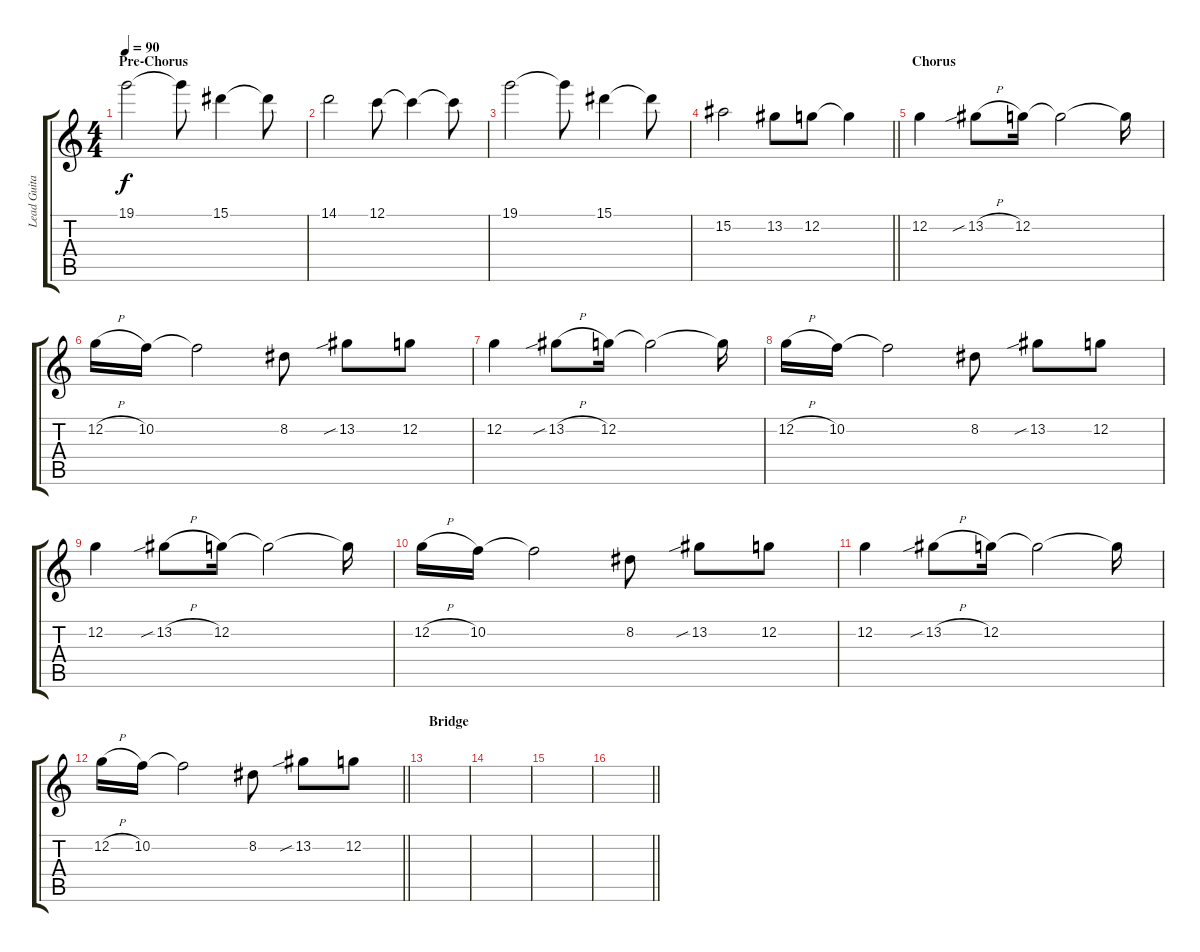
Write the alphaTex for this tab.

\track ("Lead Guitar" "Lead Guita") {instrument distortionguitar}
\staff {score tabs}
\tuning (C4 G3 Eb3 Bb2 F2 C2) {hide}
\ts (4 4)
\section ("" "Pre-Chorus")
\tempo 90
\clef g2
\ks c
19.1.2{dy f} 19.1{t}.8 15.1.4 15.1{t}.8 |
14.1.2 12.1.8 12.1{t}.4 12.1{t}.8 |
19.1.2 19.1{t}.8 15.1.4 15.1{t}.8 |
\barLineRight lightlight
15.2.2 13.2.8 12.2.8 12.2{t}.4 |
\section ("" "Chorus")
12.2.4 13.2{sib h}.8 12.2.16 12.2{t}.2 12.2{t}.16 |
12.2{h}.16 10.2.16 10.2{t}.2 8.2.8 13.2{sib}.8 12.2.8 |
12.2.4 13.2{sib h}.8 12.2.16 12.2{t}.2 12.2{t}.16 |
12.2{h}.16 10.2.16 10.2{t}.2 8.2.8 13.2{sib}.8 12.2.8 |
12.2.4 13.2{sib h}.8 12.2.16 12.2{t}.2 12.2{t}.16 |
12.2{h}.16 10.2.16 10.2{t}.2 8.2.8 13.2{sib}.8 12.2.8 |
12.2.4 13.2{sib h}.8 12.2.16 12.2{t}.2 12.2{t}.16 |
\barLineRight lightlight
12.2{h}.16 10.2.16 10.2{t}.2 8.2.8 13.2{sib}.8 12.2.8 |
\section ("" "Bridge")
|
|
|
\barLineRight lightlight
